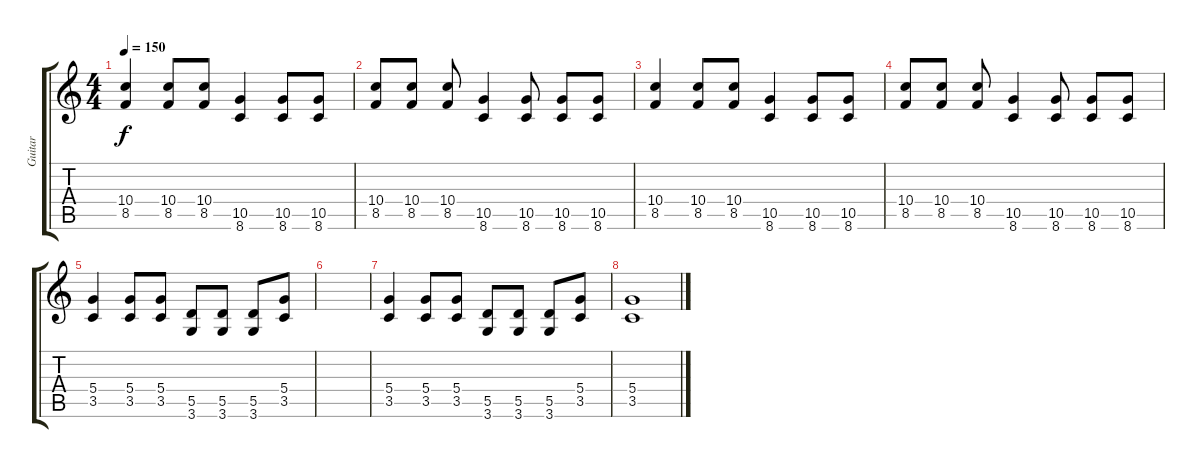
\track ("Guitar" "Guitar") {instrument distortionguitar}
\staff {score tabs}
\tuning (E4 B3 G3 D3 A2 E2) {hide}
\ts (4 4)
\tempo 150
\clef g2
\ks c
(10.4 8.5).4{dy f} (10.4 8.5).8 (10.4 8.5).8 (10.5 8.6).4 (10.5 8.6).8 (10.5 8.6).8 |
(10.4 8.5).8 (10.4 8.5).8 (10.4 8.5).8 (10.5 8.6).4 (10.5 8.6).8 (10.5 8.6).8 (10.5 8.6).8 |
(10.4 8.5).4 (10.4 8.5).8 (10.4 8.5).8 (10.5 8.6).4 (10.5 8.6).8 (10.5 8.6).8 |
(10.4 8.5).8 (10.4 8.5).8 (10.4 8.5).8 (10.5 8.6).4 (10.5 8.6).8 (10.5 8.6).8 (10.5 8.6).8 |
(5.4 3.5).4 (5.4 3.5).8 (5.4 3.5).8 (5.5 3.6).8 (5.5 3.6).8 (5.5 3.6).8 (5.4 3.5).8 |
|
(5.4 3.5).4 (5.4 3.5).8 (5.4 3.5).8 (5.5 3.6).8 (5.5 3.6).8 (5.5 3.6).8 (5.4 3.5).8 |
(5.4 3.5).1
